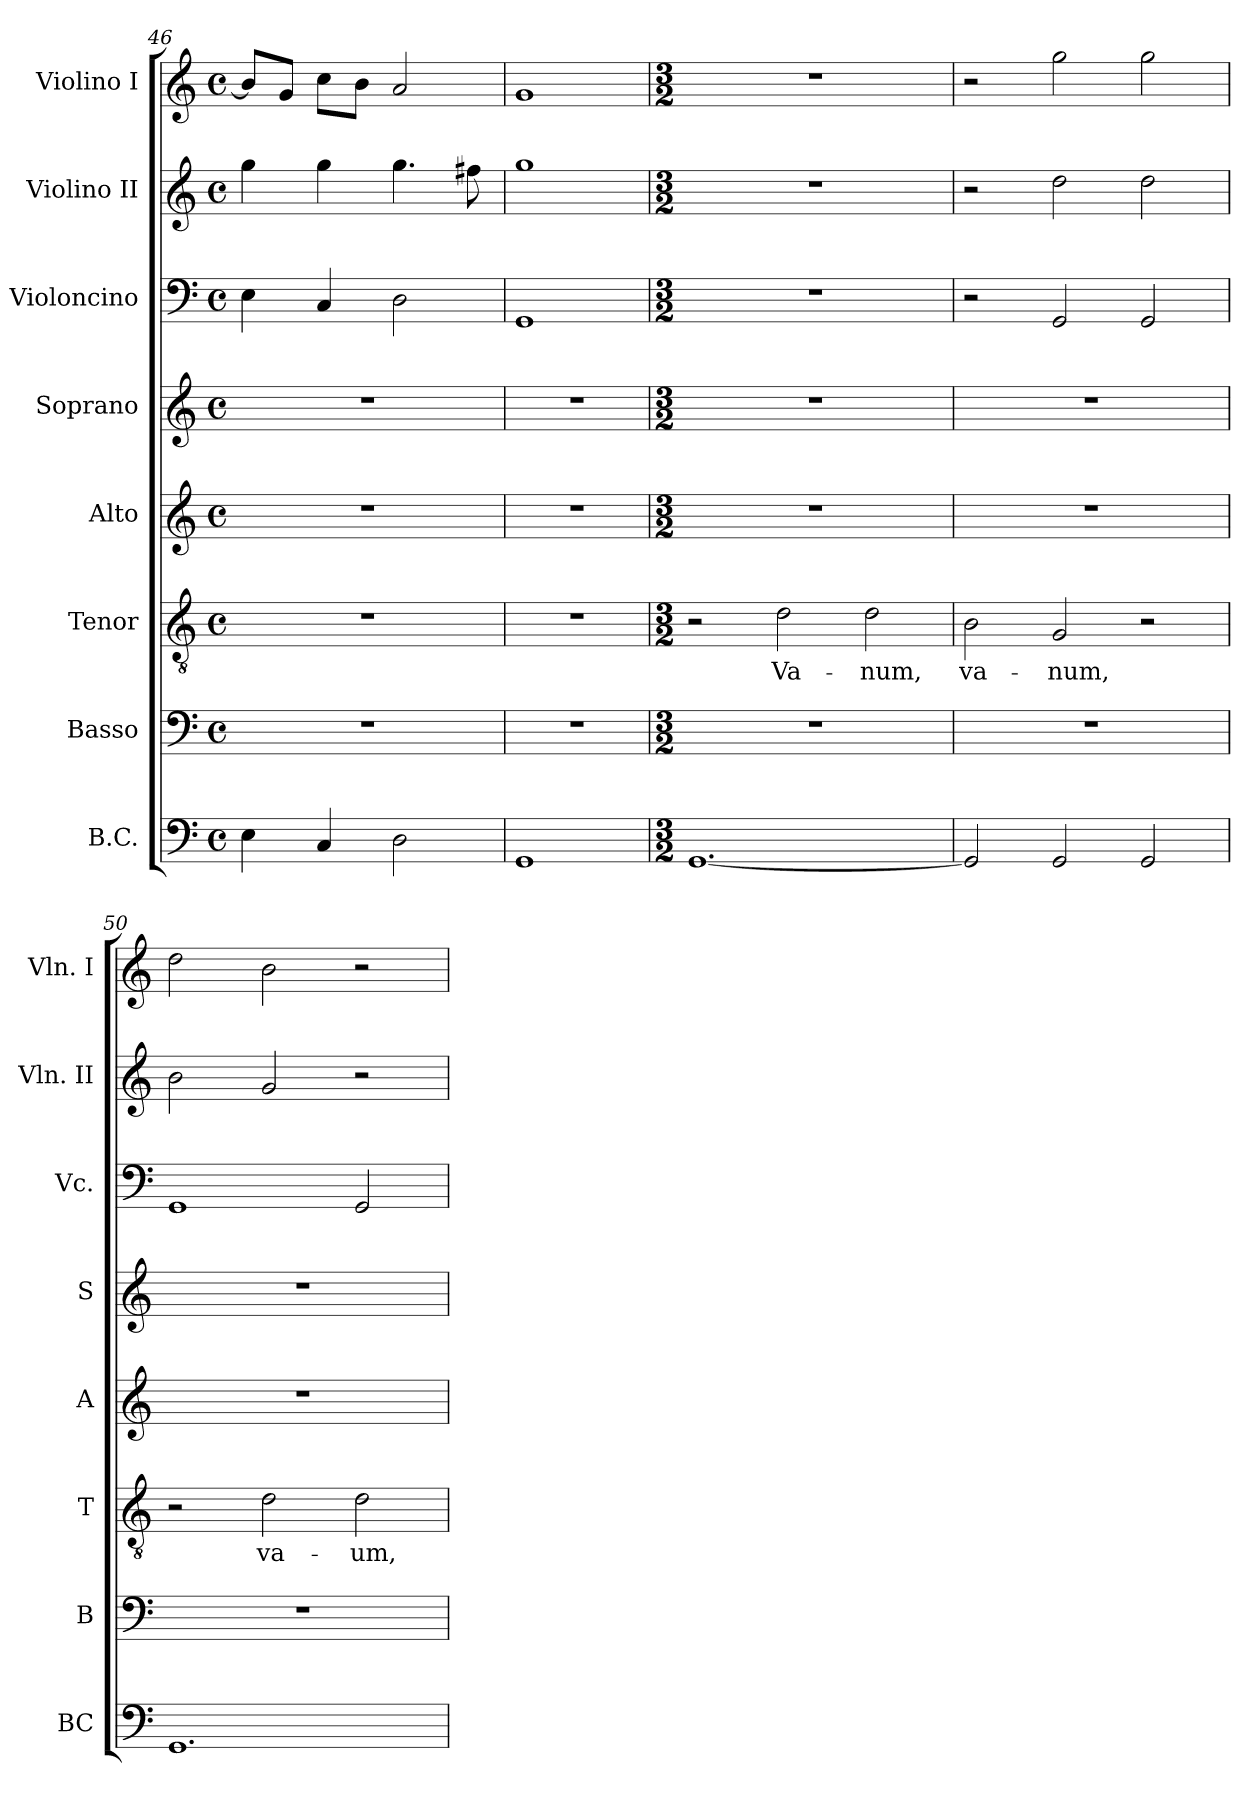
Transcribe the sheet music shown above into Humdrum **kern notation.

**kern	**kern	**kern	**text	**kern	**kern	**kern	**kern	**kern
*part8	*part7	*part6	*part6	*part5	*part4	*part3	*part2	*part1
*staff8	*staff7	*staff6	*staff6	*staff5	*staff4	*staff3	*staff2	*staff1
*I"B.C.	*I"Basso	*I"Tenor	*	*I"Alto	*I"Soprano	*I"Violoncino	*I"Violino II	*I"Violino I
*I'BC	*I'B	*I'T	*	*I'A	*I'S	*I'Vc.	*I'Vln. II	*I'Vln. I
*clefF4	*clefF4	*clefGv2	*	*clefG2	*clefG2	*clefF4	*clefG2	*clefG2
*k[]	*k[]	*k[]	*	*k[]	*k[]	*k[]	*k[]	*k[]
*C:	*C:	*C:	*	*C:	*C:	*C:	*C:	*C:
*M4/4	*M4/4	*M4/4	*	*M4/4	*M4/4	*M4/4	*M4/4	*M4/4
*met(c)	*met(c)	*met(c)	*	*met(c)	*met(c)	*met(c)	*met(c)	*met(c)
=46	=46	=46	=46	=46	=46	=46	=46	=46
4E\	1r	1r	.	1r	1r	4E\	4gg\	8b/L]
.	.	.	.	.	.	.	.	8g/J
4C/	.	.	.	.	.	4C/	4gg\	8cc\L
.	.	.	.	.	.	.	.	8b\J
2D\	.	.	.	.	.	2D\	4.gg\	2a/
.	.	.	.	.	.	.	8ff#X\	.
=47	=47	=47	=47	=47	=47	=47	=47	=47
1GG	1r	1r	.	1r	1r	1GG	1gg	1g
!!LO:PB:g=z
=48	=48	=48	=48	=48	=48	=48	=48	=48
*M3/2	*M3/2	*M3/2	*	*M3/2	*M3/2	*M3/2	*M3/2	*M3/2
[1.GG	1.r	2r	.	1.r	1.r	1.r	1.r	1.r
!	!	!	!LO:LY:b	!	!	!	!	!
.	.	2d\	Va-	.	.	.	.	.
!	!	!	!LO:LY:b	!	!	!	!	!
.	.	2d\	-num,	.	.	.	.	.
=49	=49	=49	=49	=49	=49	=49	=49	=49
!	!	!	!LO:LY:b	!	!	!	!	!
2GG/]	1.r	2B\	va-	1.r	1.r	2r	2r	2r
!	!	!	!LO:LY:b	!	!	!	!	!
2GG/	.	2G/	-num,	.	.	2GG/	2dd\	2gg\
2GG/	.	2r	.	.	.	2GG/	2dd\	2gg\
=50	=50	=50	=50	=50	=50	=50	=50	=50
1.GG	1.r	2r	.	1.r	1.r	1GG	2b\	2dd\
!	!	!	!LO:LY:b	!	!	!	!	!
.	.	2d\	va-	.	.	.	2g/	2b\
!	!	!	!LO:LY:b	!	!	!	!	!
.	.	2d\	-um,	.	.	2GG/	2r	2r
=	=	=	=	=	=	=	=	=
*-	*-	*-	*-	*-	*-	*-	*-	*-
